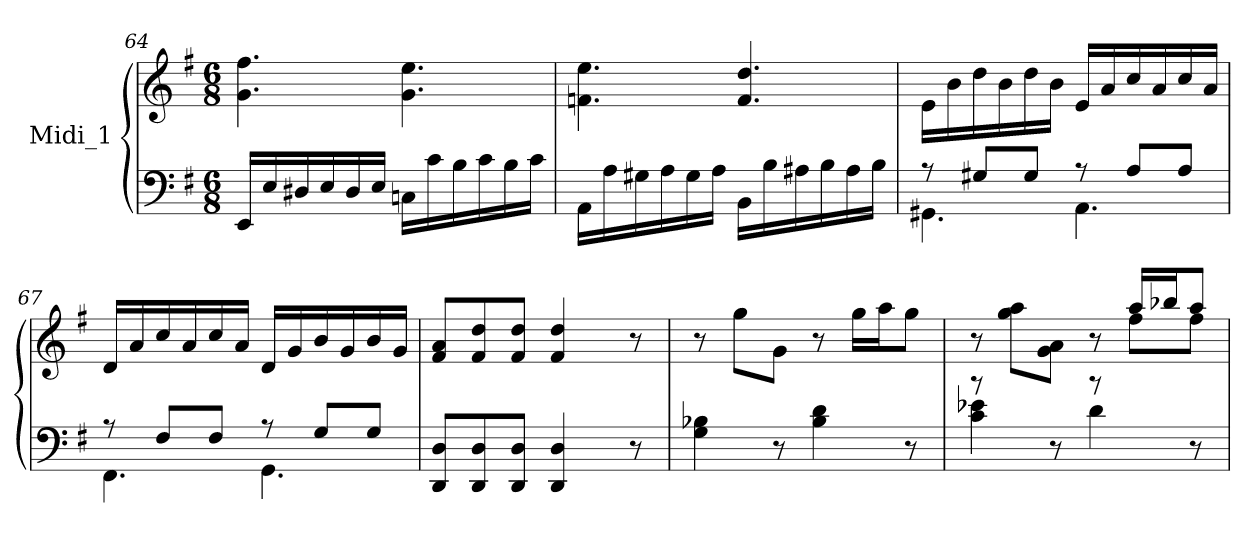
**kern	**kern
*part1	*part1
*staff2	*staff1
*I"Midi_1	*
*clefF4	*clefG2
*k[f#]	*k[f#]
*G:	*G:
*M6/8	*M6/8
=64	=64
16EE/LL	4.g\ 4.ff#\
16E/	.
16D#X/	.
16E/	.
16D#/	.
16E/JJ	.
16Cni\LL	4.g\ 4.ee\
16c\	.
16B\	.
16c\	.
16B\	.
16c\JJ	.
=65	=65
16AA\LL	4.fn\ 4.ee\
16A\	.
16G#X\	.
16A\	.
16G#\	.
16A\JJ	.
16BB\LL	4.f/ 4.dd/
16B\	.
16A#X\	.
16B\	.
16A#\	.
16B\JJ	.
!!LO:LB:g=z
=66	=66
*^	*
8r	4.GG#X\	16e\LL
.	.	16b\
8G#X/L	.	16dd\
.	.	16b\
8G#/J	.	16dd\
.	.	16b\JJ
8r	4.AA\	16e/LL
.	.	16a/
8A/L	.	16cc/
.	.	16a/
8A/J	.	16cc/
.	.	16a/JJ
=67	=67	=67
8r	4.FF#\	16d/LL
.	.	16a/
8F#/L	.	16cc/
.	.	16a/
8F#/J	.	16cc/
.	.	16a/JJ
8r	4.GG\	16d/LL
.	.	16g/
8G/L	.	16b/
.	.	16g/
8G/J	.	16b/
.	.	16g/JJ
=68	=68	=68
8DD/ 8D/L	2ryy	8f#/ 8a/L
8DD/ 8D/	.	8f#/ 8dd/
8DD/ 8D/J	.	8f#/ 8dd/J
4DD/ 4D/	.	4f#/ 4dd/
.	4ryy	.
8r	.	8r
=69	=69	=69
4G\ 4B-X\	2ryy	8r
.	.	8gg\L
8r	.	8g\J
4B-\ 4d\	.	8r
.	4ryy	16gg\LL
.	.	16aa\J
8r	.	8gg\J
!!LO:LB:g=z
=70	=70	=70
*	*	*^
8rb	4c\ 4e-X\	8r	2ryy
4ryy	.	8gg\ 8aa\L	.
.	8r	8g\ 8a\J	.
8rb	4d\	8r	.
4ryy	.	16aa/LL	8ff#\L
.	.	16bb-X/J	.
.	8r	8aa/J	8ff#\J
*v	*v	*	*
*	*v	*v
=	=
*-	*-
